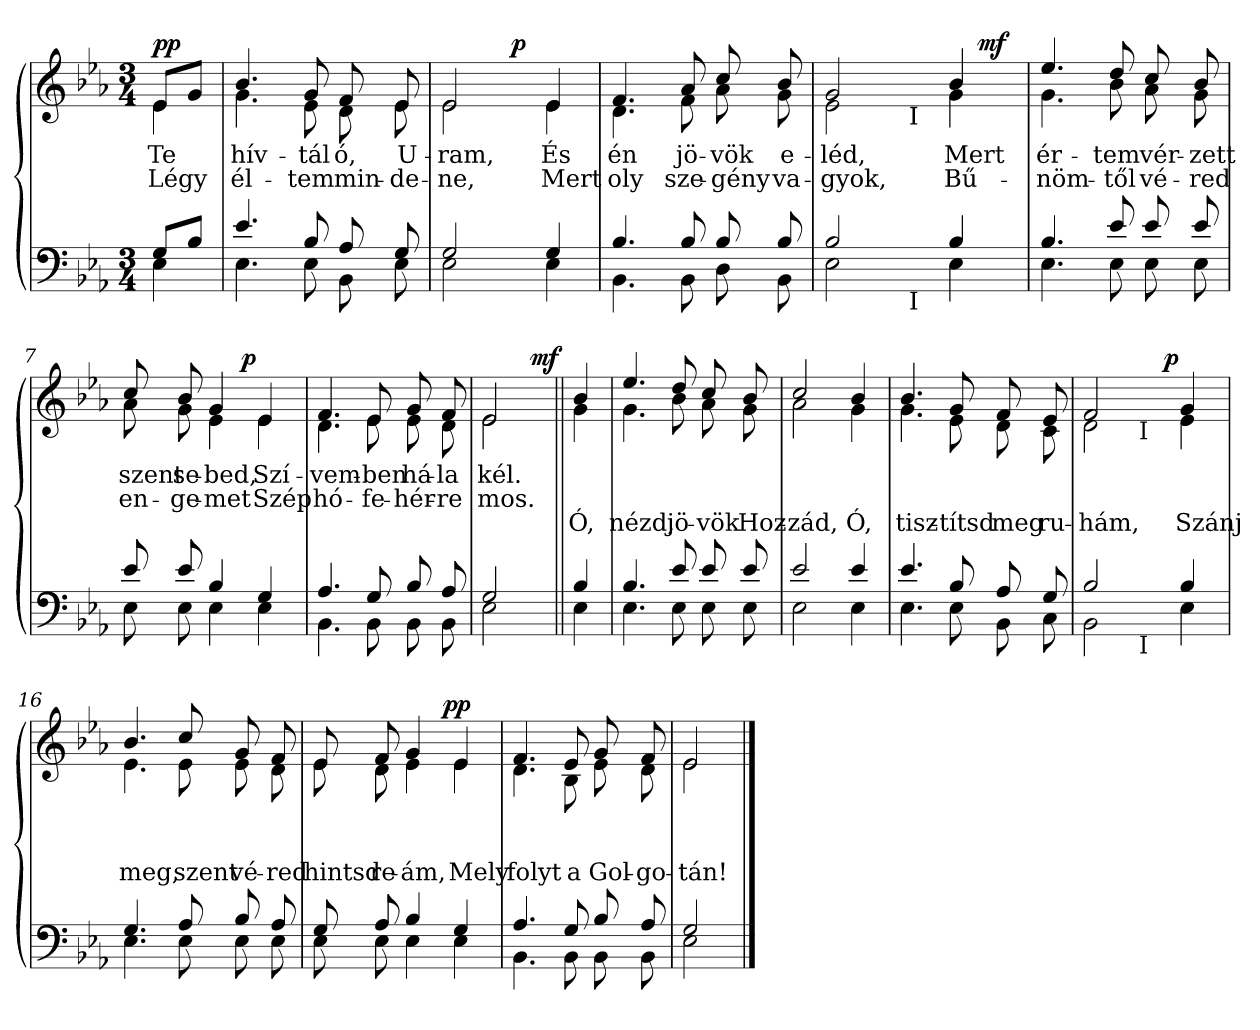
**kern	**kern	**text	**text	**text	**dynam
*part2	*part1	*part1	*part1	*part1	*part1
*staff2	*staff1	*staff1	*staff1	*staff1	*staff1
*clefF4	*clefG2	*	*	*	*
*k[b-e-a-]	*k[b-e-a-]	*	*	*	*
*c:	*c:	*	*	*	*
*M3/4	*M3/4	*	*	*	*
=1	=1	=1	=1	=1	=1
*^	*	*	*	*	*
!	!	!LO:TX:a:B:t=Legato	!	!	!	!
!	!	!	!LO:LY:b	!LO:LY:b	!	!LO:DY:b
*	*	*^	*	*	*	*
8G/L	4E-\	8e-/L	4e-\	Te	Légy	.	pp
8B-/J	.	8g/J	.	.	.	.	.
=2	=2	=2	=2	=2	=2	=2	=2
!	!	!	!	!LO:LY:b	!LO:LY:b	!	!
4.e-/	4.E-\	4.b-/	4.g\	hív-	él-	.	.
!	!	!	!	!LO:LY:b	!LO:LY:b	!	!
8B-/	8E-\	8g/	8e-\	-tál	-tem	.	.
!	!	!	!	!LO:LY:b	!LO:LY:b	!	!
8A-/	8BB-\	8f/	8d\	ó,	min-	.	.
!	!	!	!	!LO:LY:b	!LO:LY:b	!	!
8G/	8E-\	8e-/	8e-\	U-	-de-	.	.
*	*	*v	*v	*	*	*	*
=3	=3	=3	=3	=3	=3	=3
*	*	*^	*	*	*	*
!	!	!	!	!LO:LY:b	!LO:LY:b	!	!
*	*	*	*^	*	*	*	*
2G/	2E-\	2e-/	2e-\	4.ryy	-ram,	-ne,	.	.
!	!	!	!	!	!	!	!	!LO:DY:a
.	.	.	.	4.ryy	.	.	.	p
!	!	!	!	!	!LO:LY:b	!LO:LY:b	!	!
4G/	4E-\	4e-/	4e-\	.	És	Mert	.	.
*	*	*v	*v	*v	*	*	*	*
=4	=4	=4	=4	=4	=4	=4
*	*	*^	*	*	*	*
*	*	*	*^	*	*	*	*
!	!	!	!	!	!LO:LY:b	!LO:LY:b	!	!
*	*	*	*v	*v	*	*	*	*
4.B-/	4.BB-\	4.f/	4.d\	én	oly	.	.
!	!	!	!	!LO:LY:b	!LO:LY:b	!	!
8B-/	8BB-\	8a-/	8f\	jö-	sze-	.	.
!	!	!	!	!LO:LY:b	!LO:LY:b	!	!
8B-/	8D\	8cc/	8a-\	-vök	-gény	.	.
!	!	!	!	!LO:LY:b	!LO:LY:b	!	!
8B-/	8BB-\	8b-/	8g\	e-	va-	.	.
*	*	*v	*v	*	*	*	*
=5	=5	=5	=5	=5	=5	=5
*	*	*^	*	*	*	*
!	!	!	!	!LO:LY:b	!LO:LY:b	!	!
*	*^	*^	*^	*	*	*	*
2B-/	2E-\	4ryy	2g/	2e-\	2ryy	4ryy	-léd,	-gyok,	.	.
.	.	16.ryy	.	.	.	16.ryy	.	.	.	.
!	!	!	!	!	!	!LO:TX:b:t=I	!	!	!	!
!	!	!LO:TX:b:t=I	!	!	!	!	!	!	!	!
.	.	4ryy	.	.	.	4ryy	.	.	.	.
!	!	!	!	!	!	!	!LO:LY:b	!LO:LY:b	!	!
4B-/	4E-\	.	4b-/	4g\	16.ryy	.	Mert	Bű-	.	.
!	!	!	!	!	!	!	!	!	!	!LO:DY:a
.	.	8ryy	.	.	8ryy	8ryy	.	.	.	mf
.	.	32ryy	.	.	32ryy	32ryy	.	.	.	.
*	*v	*v	*	*	*	*	*	*	*	*
*	*	*v	*v	*v	*v	*	*	*	*
=6	=6	=6	=6	=6	=6	=6
*	*^	*^	*	*	*	*
*	*	*	*	*^	*	*	*	*
*	*	*	*	*	*^	*	*	*	*
!	!	!	!	!	!	!	!LO:LY:b	!LO:LY:b	!	!
*	*v	*v	*	*	*	*	*	*	*	*
*	*	*	*v	*v	*v	*	*	*	*
4.B-/	4.E-\	4.ee-/	4.g\	ér-	-nöm-	.	.
!	!	!	!	!LO:LY:b	!LO:LY:b	!	!
8e-/	8E-\	8dd/	8b-\	-tem	-től	.	.
!	!	!	!	!LO:LY:b	!LO:LY:b	!	!
8e-/	8E-\	8cc/	8a-\	vér-	vé-	.	.
!	!	!	!	!LO:LY:b	!LO:LY:b	!	!
8e-/	8E-\	8b-/	8g\	-zett	-red	.	.
*	*	*v	*v	*	*	*	*
!!LO:LB:g=z
=7	=7	=7	=7	=7	=7	=7
*	*	*^	*	*	*	*
!	!	!	!	!LO:LY:b	!LO:LY:b	!	!
*	*	*	*^	*	*	*	*
8e-/	8E-\	8cc/	8a-\	4..ryy	szent	en-	.	.
!	!	!	!	!	!LO:LY:b	!LO:LY:b	!	!
8e-/	8E-\	8b-/	8g\	.	se-	-ge-	.	.
!	!	!	!	!	!LO:LY:b	!LO:LY:b	!	!
4B-/	4E-\	4g/	4e-\	.	-bed,	-met	.	.
!	!	!	!	!	!	!	!	!LO:DY:a
.	.	.	.	4ryy	.	.	.	p
!	!	!	!	!	!LO:LY:b	!LO:LY:b	!	!
4G/	4E-\	4e-/	4e-\	.	Szí-	Szép	.	.
.	.	.	.	16ryy	.	.	.	.
*	*	*v	*v	*v	*	*	*	*
=8	=8	=8	=8	=8	=8	=8
*	*	*^	*	*	*	*
*	*	*	*^	*	*	*	*
!	!	!	!	!	!LO:LY:b	!LO:LY:b	!	!
*	*	*	*v	*v	*	*	*	*
4.A-/	4.BB-\	4.f/	4.d\	-vem-	hó-	.	.
!	!	!	!	!LO:LY:b	!LO:LY:b	!	!
8G/	8BB-\	8e-/	8e-\	-ben	-fe-	.	.
!	!	!	!	!LO:LY:b	!LO:LY:b	!	!
8B-/	8BB-\	8g/	8e-\	há-	-hér-	.	.
!	!	!	!	!LO:LY:b	!LO:LY:b	!	!
8A-/	8BB-\	8f/	8d\	-la	-re	.	.
*	*	*v	*v	*	*	*	*
=9	=9	=9	=9	=9	=9	=9
*	*	*^	*	*	*	*
!	!	!	!	!LO:LY:b	!LO:LY:b	!	!
*	*	*	*^	*	*	*	*
2G/	2E-\	2e-/	2e-\	4.ryy	kél.	mos.	.	.
!	!	!	!	!	!	!	!	!LO:DY:a
.	.	.	.	8ryy	.	.	.	mf
*	*	*v	*v	*v	*	*	*	*
=10||	=10||	=10||	=10||	=10||	=10||	=10||
*	*	*^	*	*	*	*
*	*	*	*^	*	*	*	*
!	!	!	!	!	!	!	!LO:LY:b	!
*	*	*	*v	*v	*	*	*	*
4B-/	4E-\	4b-/	4g\	.	.	Ó,	.
=11	=11	=11	=11	=11	=11	=11	=11
!	!	!	!	!	!	!LO:LY:b	!
4.B-/	4.E-\	4.ee-/	4.g\	.	.	nézd,	.
!	!	!	!	!	!	!LO:LY:b	!
8e-/	8E-\	8dd/	8b-\	.	.	jö-	.
!	!	!	!	!	!	!LO:LY:b	!
8e-/	8E-\	8cc/	8a-\	.	.	-vök	.
!	!	!	!	!	!	!LO:LY:b	!
8e-/	8E-\	8b-/	8g\	.	.	Hoz-	.
=12	=12	=12	=12	=12	=12	=12	=12
!	!	!	!	!	!	!LO:LY:b	!
2e-/	2E-\	2cc/	2a-\	.	.	-zád,	.
!	!	!	!	!	!	!LO:LY:b	!
4e-/	4E-\	4b-/	4g\	.	.	Ó,	.
=13	=13	=13	=13	=13	=13	=13	=13
!	!	!	!	!	!	!LO:LY:b	!
4.e-/	4.E-\	4.b-/	4.g\	.	.	tisz-	.
!	!	!	!	!	!	!LO:LY:b	!
8B-/	8E-\	8g/	8e-\	.	.	-títsd	.
!!LO:LB:g=z	!!
=14-	=14-	=14-	=14-	=14-	=14-	=14-	=14-
!	!	!	!	!	!	!LO:LY:b	!
8A-/	8BB-\	8f/	8d\	.	.	meg	.
!	!	!	!	!	!	!LO:LY:b	!
8G/	8C\	8e-/	8c\	.	.	ru-	.
*	*	*v	*v	*	*	*	*
=15	=15	=15	=15	=15	=15	=15
*	*	*^	*	*	*	*
!	!	!	!	!	!	!LO:LY:b	!
*	*^	*^	*^	*	*	*	*
2B-/	2BB-\	4ryy	2f/	2d\	4..ryy	4ryy	.	.	-hám,	.
.	.	16ryy	.	.	.	16ryy	.	.	.	.
!	!	!	!	!	!	!LO:TX:b:t=I	!	!	!	!
!	!	!LO:TX:b:t=I	!	!	!	!	!	!	!	!
.	.	4..ryy	.	.	.	4..ryy	.	.	.	.
!	!	!	!	!	!	!	!	!	!	!LO:DY:a
.	.	.	.	.	4ryy	.	.	.	.	p
!	!	!	!	!	!	!	!	!	!LO:LY:b	!
4B-/	4E-\	.	4g/	4e-\	.	.	.	.	Szánj	.
.	.	.	.	.	16ryy	.	.	.	.	.
*	*v	*v	*	*	*	*	*	*	*	*
*	*	*v	*v	*v	*v	*	*	*	*
=16	=16	=16	=16	=16	=16	=16
*	*^	*^	*	*	*	*
*	*	*	*	*^	*	*	*	*
*	*	*	*	*	*^	*	*	*	*
!	!	!	!	!	!	!	!	!	!LO:LY:b	!
*	*v	*v	*	*	*	*	*	*	*	*
*	*	*	*v	*v	*v	*	*	*	*
4.G/	4.E-\	4.b-/	4.e-\	.	.	meg,	.
!	!	!	!	!	!	!LO:LY:b	!
8A-/	8E-\	8cc/	8e-\	.	.	szent	.
!	!	!	!	!	!	!LO:LY:b	!
8B-/	8E-\	8g/	8e-\	.	.	vé-	.
!	!	!	!	!	!	!LO:LY:b	!
8A-/	8E-\	8f/	8d\	.	.	-red	.
*	*	*v	*v	*	*	*	*
=17	=17	=17	=17	=17	=17	=17
*	*	*^	*	*	*	*
!	!	!	!	!	!	!LO:LY:b	!
*	*	*	*^	*	*	*	*
8G/	8E-\	8e-/	8e-\	4...ryy	.	.	hintsd	.
!	!	!	!	!	!	!	!LO:LY:b	!
8A-/	8E-\	8f/	8d\	.	.	.	re-	.
!	!	!	!	!	!	!	!LO:LY:b	!
4B-/	4E-\	4g/	4e-\	.	.	.	-ám,	.
!	!	!	!	!	!	!	!	!LO:DY:a
.	.	.	.	4ryy	.	.	.	pp
!	!	!	!	!	!	!	!LO:LY:b	!
4G/	4E-\	4e-/	4e-\	.	.	.	Mely	.
.	.	.	.	32ryy	.	.	.	.
*	*	*v	*v	*v	*	*	*	*
=18	=18	=18	=18	=18	=18	=18
*	*	*^	*	*	*	*
*	*	*	*^	*	*	*	*
!	!	!	!	!	!	!	!LO:LY:b	!
*	*	*	*v	*v	*	*	*	*
4.A-/	4.BB-\	4.f/	4.d\	.	.	folyt	.
!	!	!	!	!	!	!LO:LY:b	!
8G/	8BB-\	8e-/	8B-\	.	.	a	.
!	!	!	!	!	!	!LO:LY:b	!
8B-/	8BB-\	8g/	8e-\	.	.	Gol-	.
!	!	!	!	!	!	!LO:LY:b	!
8A-/	8BB-\	8f/	8d\	.	.	-go-	.
=19	=19	=19	=19	=19	=19	=19	=19
!	!	!	!	!	!	!LO:LY:b	!
2G/	2E-\	2e-/	2e-\	.	.	-tán!	.
*v	*v	*	*	*	*	*	*
*	*v	*v	*	*	*	*
==	==	==	==	==	==
*-	*-	*-	*-	*-	*-
